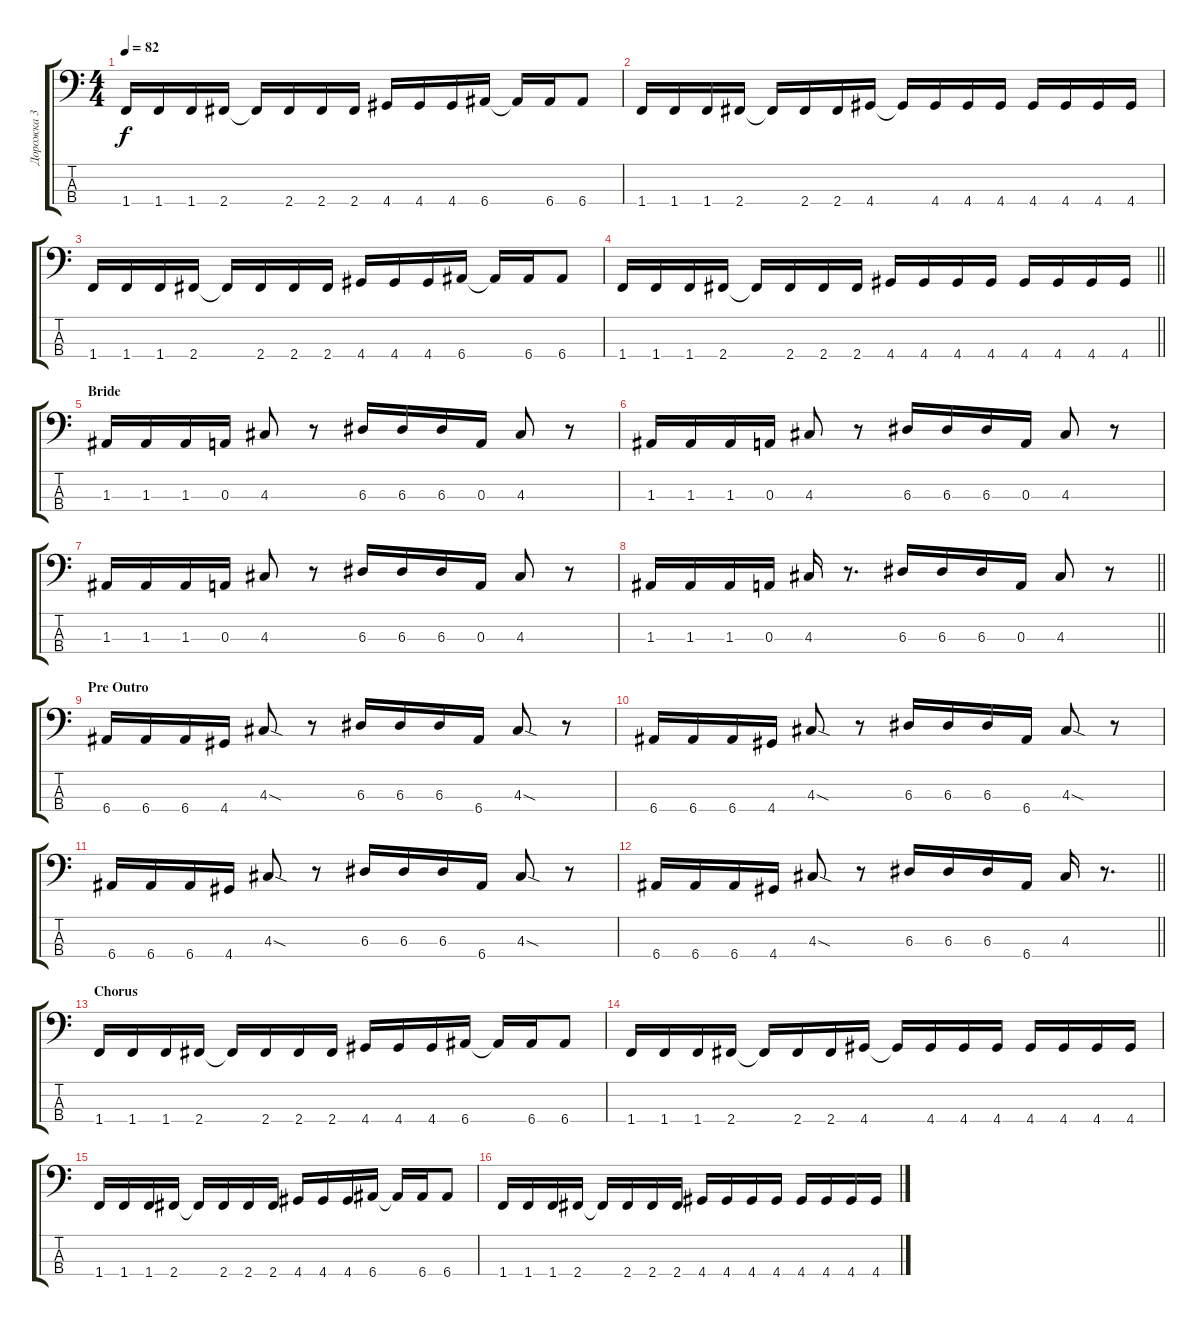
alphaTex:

\track ("Дорожка 3" "Дорожка 3") {instrument electricbassfinger}
\staff {score tabs}
\tuning (G2 D2 A1 E1) {hide}
\ts (4 4)
\tempo 82
\clef f4
\ks c
1.4.16{dy f} 1.4.16 1.4.16 2.4.16 2.4{t}.16 2.4.16 2.4.16 2.4.16 4.4.16 4.4.16 4.4.16 6.4.16 6.4{t}.16 6.4.16 6.4.8 |
1.4.16 1.4.16 1.4.16 2.4.16 2.4{t}.16 2.4.16 2.4.16 4.4.16 4.4{t}.16 4.4.16 4.4.16 4.4.16 4.4.16 4.4.16 4.4.16 4.4.16 |
1.4.16 1.4.16 1.4.16 2.4.16 2.4{t}.16 2.4.16 2.4.16 2.4.16 4.4.16 4.4.16 4.4.16 6.4.16 6.4{t}.16 6.4.16 6.4.8 |
\barLineRight lightlight
1.4.16 1.4.16 1.4.16 2.4.16 2.4{t}.16 2.4.16 2.4.16 2.4.16 4.4.16 4.4.16 4.4.16 4.4.16 4.4.16 4.4.16 4.4.16 4.4.16 |
\section ("" "Bride")
1.3.16 1.3.16 1.3.16 0.3.16 4.3.8 r.8 6.3.16 6.3.16 6.3.16 0.3.16 4.3.8 r.8 |
1.3.16 1.3.16 1.3.16 0.3.16 4.3.8 r.8 6.3.16 6.3.16 6.3.16 0.3.16 4.3.8 r.8 |
1.3.16 1.3.16 1.3.16 0.3.16 4.3.8 r.8 6.3.16 6.3.16 6.3.16 0.3.16 4.3.8 r.8 |
\barLineRight lightlight
1.3.16 1.3.16 1.3.16 0.3.16 4.3.16 r.8{d} 6.3.16 6.3.16 6.3.16 0.3.16 4.3.8 r.8 |
\section ("" "Pre Outro")
6.4.16 6.4.16 6.4.16 4.4.16 4.3{sod}.8 r.8 6.3.16 6.3.16 6.3.16 6.4.16 4.3{sod}.8 r.8 |
6.4.16 6.4.16 6.4.16 4.4.16 4.3{sod}.8 r.8 6.3.16 6.3.16 6.3.16 6.4.16 4.3{sod}.8 r.8 |
6.4.16 6.4.16 6.4.16 4.4.16 4.3{sod}.8 r.8 6.3.16 6.3.16 6.3.16 6.4.16 4.3{sod}.8 r.8 |
\barLineRight lightlight
6.4.16 6.4.16 6.4.16 4.4.16 4.3{sod}.8 r.8 6.3.16 6.3.16 6.3.16 6.4.16 4.3.16 r.8{d} |
\section ("" "Chorus")
1.4.16 1.4.16 1.4.16 2.4.16 2.4{t}.16 2.4.16 2.4.16 2.4.16 4.4.16 4.4.16 4.4.16 6.4.16 6.4{t}.16 6.4.16 6.4.8 |
1.4.16 1.4.16 1.4.16 2.4.16 2.4{t}.16 2.4.16 2.4.16 4.4.16 4.4{t}.16 4.4.16 4.4.16 4.4.16 4.4.16 4.4.16 4.4.16 4.4.16 |
1.4.16 1.4.16 1.4.16 2.4.16 2.4{t}.16 2.4.16 2.4.16 2.4.16 4.4.16 4.4.16 4.4.16 6.4.16 6.4{t}.16 6.4.16 6.4.8 |
1.4.16 1.4.16 1.4.16 2.4.16 2.4{t}.16 2.4.16 2.4.16 2.4.16 4.4.16 4.4.16 4.4.16 4.4.16 4.4.16 4.4.16 4.4.16 4.4.16
